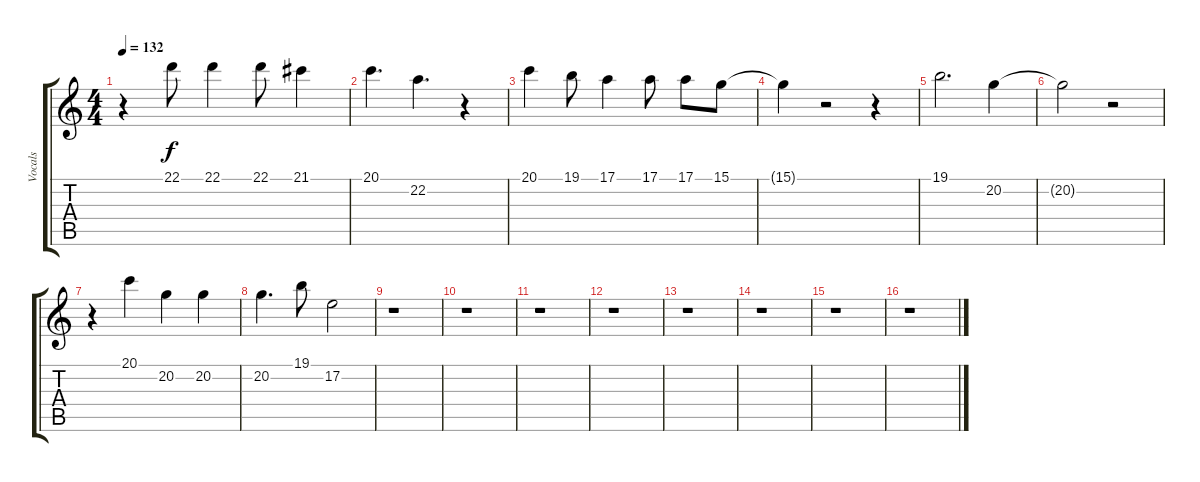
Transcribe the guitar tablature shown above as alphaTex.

\track ("Vocals" "Vocals") {instrument clarinet}
\staff {score tabs}
\tuning (E4 B3 G3 D3 A2 E2) {hide}
\ts (4 4)
\tempo 132
\clef g2
\ks c
r.4{dy f} 22.1.8 22.1.4 22.1.8 21.1.4 |
20.1.4{d} 22.2.4{d} r.4 |
20.1.4 19.1.8 17.1.4 17.1.8 17.1.8 15.1.8 |
15.1{t}.4 r.2 r.4 |
19.1.2{d} 20.2.4 |
20.2{t}.2 r.2 |
r.4 20.1.4 20.2.4 20.2.4 |
20.2.4{d} 19.1.8 17.2.2 |
r.1 |
r.1 |
r.1 |
r.1 |
r.1 |
r.1 |
r.1 |
r.1
